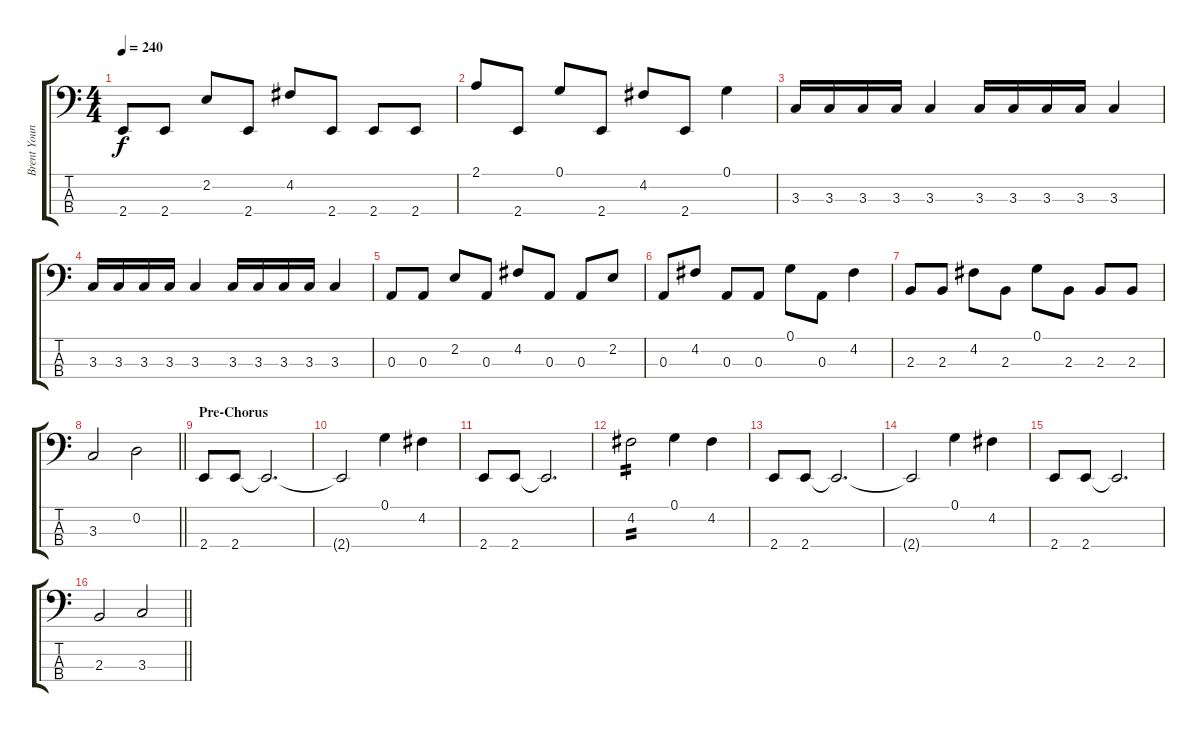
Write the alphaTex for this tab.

\track ("Brent Young" "Brent Youn") {instrument electricbasspick}
\staff {score tabs}
\tuning (G2 D2 A1 D1) {hide}
\ts (4 4)
\tempo 240
\clef f4
\ks c
2.4.8{dy f} 2.4.8 2.2.8 2.4.8 4.2.8 2.4.8 2.4.8 2.4.8 |
2.1.8 2.4.8 0.1.8 2.4.8 4.2.8 2.4.8 0.1.4 |
3.3.16 3.3.16 3.3.16 3.3.16 3.3.4 3.3.16 3.3.16 3.3.16 3.3.16 3.3.4 |
3.3.16 3.3.16 3.3.16 3.3.16 3.3.4 3.3.16 3.3.16 3.3.16 3.3.16 3.3.4 |
0.3.8 0.3.8 2.2.8 0.3.8 4.2.8 0.3.8 0.3.8 2.2.8 |
0.3.8 4.2.8 0.3.8 0.3.8 0.1.8 0.3.8 4.2.4 |
2.3.8 2.3.8 4.2.8 2.3.8 0.1.8 2.3.8 2.3.8 2.3.8 |
\barLineRight lightlight
3.3.2 0.2.2 |
\section ("" "Pre-Chorus")
2.4.8 2.4.8 2.4{t}.2{d} |
2.4{t}.2 0.1.4 4.2.4 |
2.4.8 2.4.8 2.4{t}.2{d} |
4.2.2{tp 2} 0.1.4 4.2.4 |
2.4.8 2.4.8 2.4{t}.2{d} |
2.4{t}.2 0.1.4 4.2.4 |
2.4.8 2.4.8 2.4{t}.2{d} |
\barLineRight lightlight
2.3.2 3.3.2
